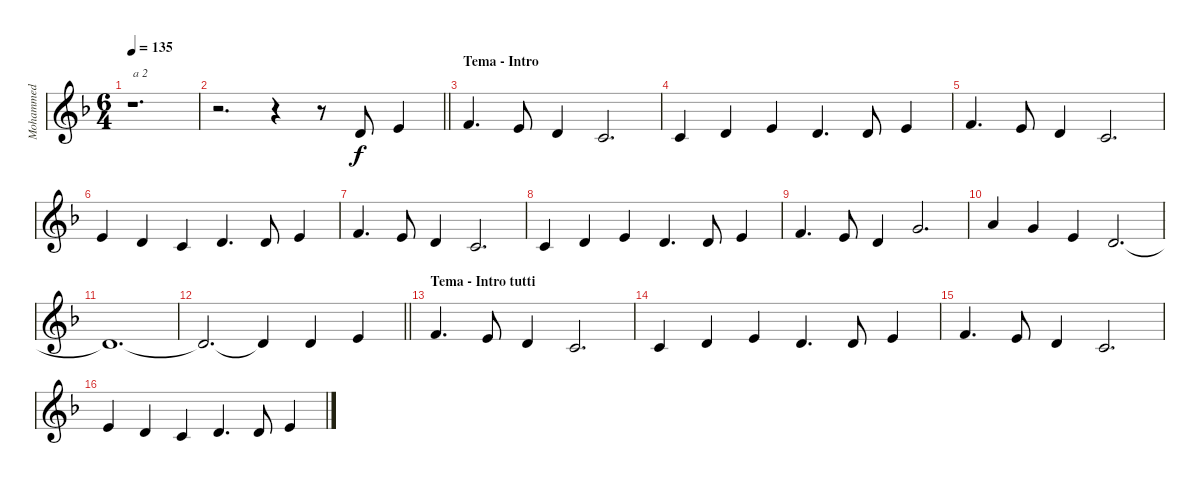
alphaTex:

\track ("Mohammed" "Mohammed") {instrument violin}
\staff {score}
\tuning (E5 A4 D4 G3) {hide}
\ts (6 4)
\tempo 135
\clef g2
\ks dminor
r.1{d txt "a 2" dy f instrument violin} |
\barLineRight lightlight
r.2{d} r.4 r.8 0.3.8 2.3.4 |
\section ("" "Tema - Intro")
3.3.4{d} 2.3.8 0.3.4 5.4.2{d} |
5.4.4 0.3.4 2.3.4 0.3.4{d} 0.3.8 2.3.4 |
3.3.4{d} 2.3.8 0.3.4 5.4.2{d} |
2.3.4 0.3.4 5.4.4 0.3.4{d} 0.3.8 2.3.4 |
3.3.4{d} 2.3.8 0.3.4 5.4.2{d} |
5.4.4 0.3.4 2.3.4 0.3.4{d} 0.3.8 2.3.4 |
3.3.4{d} 2.3.8 0.3.4 5.3.2{d} |
0.2.4 5.3.4 2.3.4 0.3.2{d} |
0.3{t}.1{d} |
\barLineRight lightlight
0.3{t}.2{d volume 5} 0.3{t}.4 0.3.4{volume 14} 2.3.4 |
\section ("" "Tema - Intro tutti")
3.3.4{d} 2.3.8 0.3.4 5.4.2{d} |
5.4.4 0.3.4 2.3.4 0.3.4{d} 0.3.8 2.3.4 |
3.3.4{d} 2.3.8 0.3.4 5.4.2{d} |
2.3.4 0.3.4 5.4.4 0.3.4{d} 0.3.8 2.3.4
